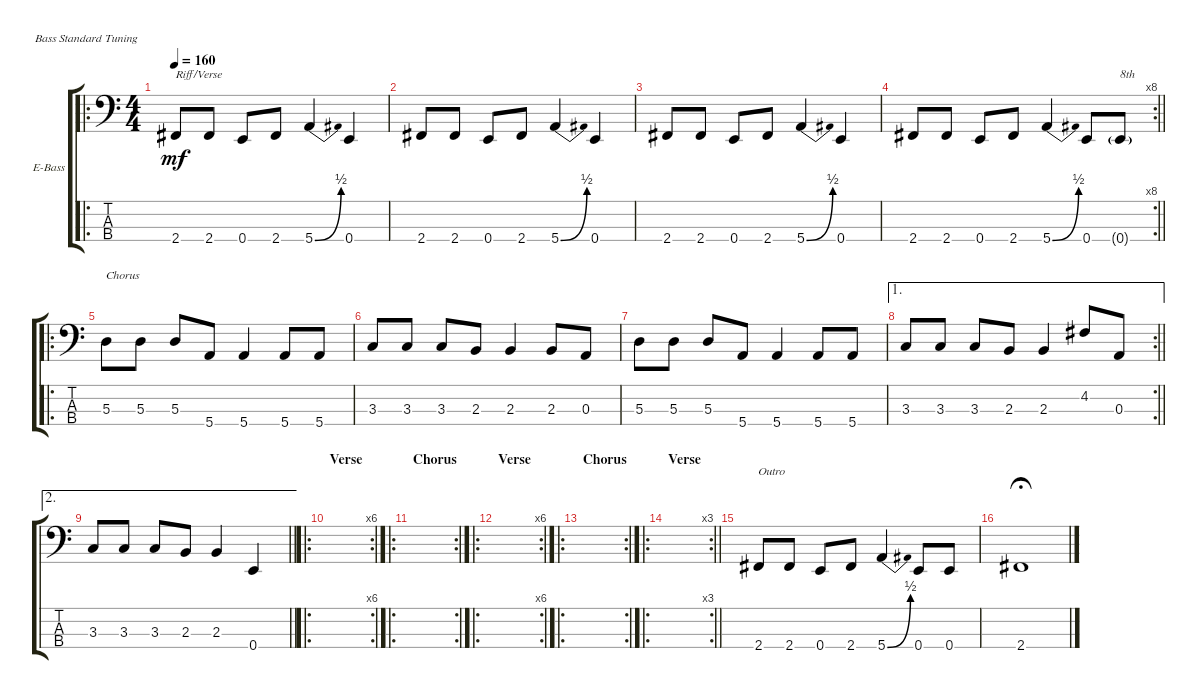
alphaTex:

\defaultSystemsLayout 4
\bracketExtendMode groupsimilarinstruments
\firstSystemTrackNameOrientation horizontal
\otherSystemsTrackNameOrientation horizontal
\track ("Electric Bass" "E-Bass") {instrument electricbassfinger}
\staff {score tabs}
\tuning (G2 D2 A1 E1)
\ro
\ts (4 4)
\tempo 160
\clef f4
\ks c
2.4.8{txt "Riff/Verse" dy mf instrument electricbassfinger} 2.4.8 0.4.8 2.4.8 5.4{be (bend 0 0 30 2)}.4 0.4.4 |
2.4.8 2.4.8 0.4.8 2.4.8 5.4{be (bend 0 0 30 2)}.4 0.4.4 |
2.4.8 2.4.8 0.4.8 2.4.8 5.4{be (bend 0 0 30 2)}.4 0.4.4 |
\rc 8
\barLineRight lightlight
2.4.8 2.4.8 0.4.8 2.4.8 5.4{be (bend 0 0 30 2)}.4 0.4.8 0.4{g}.8{txt "8th"} |
\ro
5.3.8{txt "Chorus"} 5.3.8 5.3.8 5.4.8 5.4.4 5.4.8 5.4.8 |
3.3.8 3.3.8 3.3.8 2.3.8 2.3.4 2.3.8 0.3.8 |
5.3.8 5.3.8 5.3.8 5.4.8 5.4.4 5.4.8 5.4.8 |
\ae 1
\rc 2
\barLineRight lightlight
3.3.8 3.3.8 3.3.8 2.3.8 2.3.4 4.2.8 0.3.8 |
\ae 2
\barLineRight lightlight
3.3.8 3.3.8 3.3.8 2.3.8 2.3.4 0.4.4 |
\ro
\rc 6
\section ("" "Verse")
|
\ro
\rc 2
\section ("" "Chorus")
|
\ro
\rc 6
\section ("" "Verse")
|
\ro
\rc 2
\section ("" "Chorus")
|
\ro
\rc 3
\section ("" "Verse")
\barLineRight lightlight
|
2.4.8{txt "Outro"} 2.4.8 0.4.8 2.4.8 5.4{be (bend 0 0 30 2)}.4 0.4.8 0.4.8 |
2.4.1{fermata (medium 0.5)}
